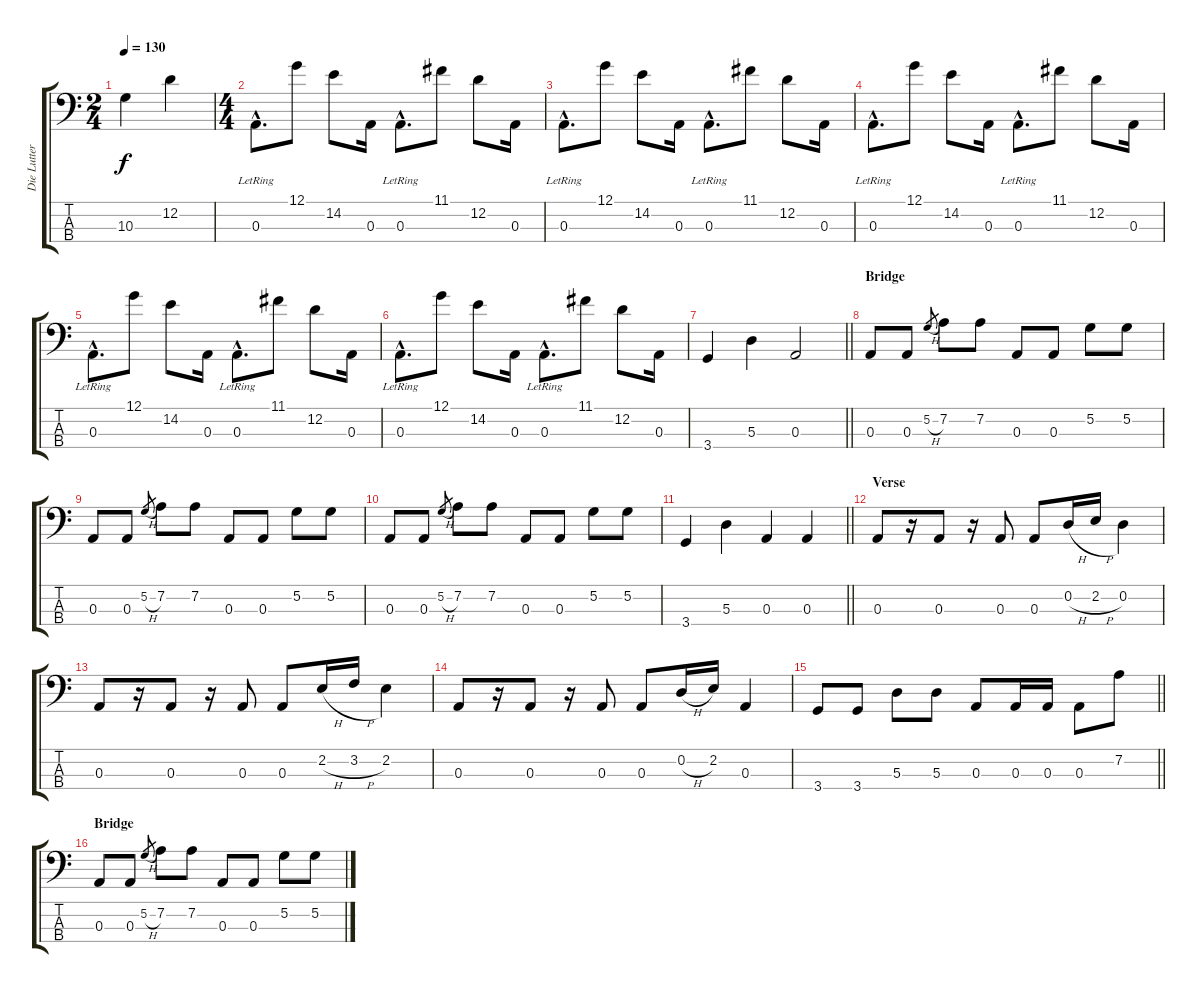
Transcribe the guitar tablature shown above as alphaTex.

\track ("Die Lutter" "Die Lutter") {instrument electricbasspick}
\staff {score tabs}
\tuning (G2 D2 A1 E1) {hide}
\ts (2 4)
\tempo 130
\clef f4
\ks c
10.3.4{dy f} 12.2.4 |
\ts (4 4)
0.3{hac lr}.8{d} 12.1.8 14.2.8 0.3.16 0.3{hac lr}.8{d} 11.1.8 12.2.8 0.3.16 |
0.3{hac lr}.8{d} 12.1.8 14.2.8 0.3.16 0.3{hac lr}.8{d} 11.1.8 12.2.8 0.3.16 |
0.3{hac lr}.8{d} 12.1.8 14.2.8 0.3.16 0.3{hac lr}.8{d} 11.1.8 12.2.8 0.3.16 |
0.3{hac lr}.8{d} 12.1.8 14.2.8 0.3.16 0.3{hac lr}.8{d} 11.1.8 12.2.8 0.3.16 |
0.3{hac lr}.8{d} 12.1.8 14.2.8 0.3.16 0.3{hac lr}.8{d} 11.1.8 12.2.8 0.3.16 |
\barLineRight lightlight
3.4.4 5.3.4 0.3.2 |
\section ("" "Bridge")
0.3.8 0.3.8 5.2{h}.8{gr} 7.2.8 7.2.8 0.3.8 0.3.8 5.2.8 5.2.8 |
0.3.8 0.3.8 5.2{h}.8{gr} 7.2.8 7.2.8 0.3.8 0.3.8 5.2.8 5.2.8 |
0.3.8 0.3.8 5.2{h}.8{gr} 7.2.8 7.2.8 0.3.8 0.3.8 5.2.8 5.2.8 |
\barLineRight lightlight
3.4.4 5.3.4 0.3.4 0.3.4 |
\section ("" "Verse")
0.3.8 r.16 0.3.8 r.16 0.3.8 0.3.8 0.2{h}.16 2.2{h}.16 0.2.4 |
0.3.8 r.16 0.3.8 r.16 0.3.8 0.3.8 2.2{h}.16 3.2{h}.16 2.2.4 |
0.3.8 r.16 0.3.8 r.16 0.3.8 0.3.8 0.2{h}.16 2.2.16 0.3.4 |
\barLineRight lightlight
3.4.8 3.4.8 5.3.8 5.3.8 0.3.8 0.3.16 0.3.16 0.3.8 7.2.8 |
\section ("" "Bridge")
0.3.8 0.3.8 5.2{h}.8{gr} 7.2.8 7.2.8 0.3.8 0.3.8 5.2.8 5.2.8
